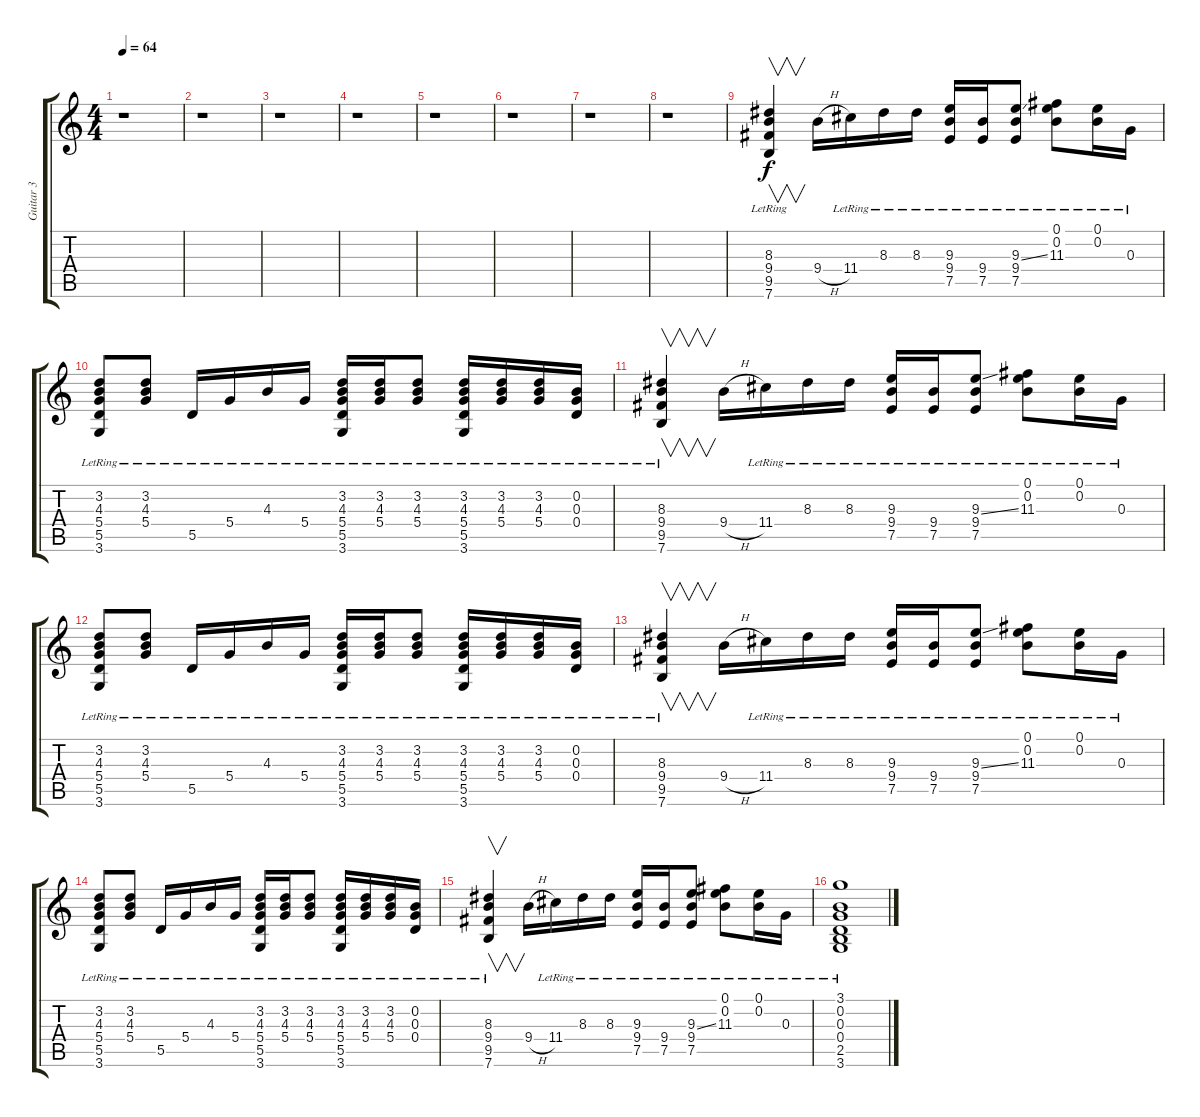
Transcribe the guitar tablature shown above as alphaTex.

\track ("Guitar 3" "Guitar 3") {instrument electricguitarclean}
\staff {score tabs}
\tuning (E4 B3 G3 D3 A2 E2) {hide}
\ts (4 4)
\tempo 64
\clef g2
\ks c
r.1{dy f} |
r.1 |
r.1 |
r.1 |
r.1 |
r.1 |
r.1 |
r.1 |
(8.3{lr} 9.4{lr} 9.5{lr} 7.6{lr}).4{v} 9.4{h}.16 11.4{lr}.16 8.3{lr}.16 8.3{lr}.16 (9.3{lr} 9.4{lr} 7.5{lr}).16 (9.4{lr} 7.5{lr}).16 (9.3{ss} 9.4{lr} 7.5{lr}).8 (0.1{lr} 0.2{lr} 11.3{lr}).8 (0.1{lr} 0.2{lr}).16 0.3{lr}.16 |
(3.2{lr} 4.3{lr} 5.4{lr} 5.5{lr} 3.6{lr}).8 (3.2{lr} 4.3{lr} 5.4{lr}).8 5.5{lr}.16 5.4{lr}.16 4.3{lr}.16 5.4{lr}.16 (3.2{lr} 4.3{lr} 5.4{lr} 5.5{lr} 3.6{lr}).16 (3.2{lr} 4.3{lr} 5.4{lr}).16 (3.2{lr} 4.3{lr} 5.4{lr}).8 (3.2{lr} 4.3{lr} 5.4{lr} 5.5{lr} 3.6{lr}).16 (3.2{lr} 4.3{lr} 5.4{lr}).16 (3.2{lr} 4.3{lr} 5.4{lr}).16 (0.2{lr} 0.3{lr} 0.4{lr}).16 |
(8.3{lr} 9.4{lr} 9.5{lr} 7.6{lr}).4{v} 9.4{h}.16 11.4{lr}.16 8.3{lr}.16 8.3{lr}.16 (9.3{lr} 9.4{lr} 7.5{lr}).16 (9.4{lr} 7.5{lr}).16 (9.3{ss} 9.4{lr} 7.5{lr}).8 (0.1{lr} 0.2{lr} 11.3{lr}).8 (0.1{lr} 0.2{lr}).16 0.3{lr}.16 |
(3.2{lr} 4.3{lr} 5.4{lr} 5.5{lr} 3.6{lr}).8 (3.2{lr} 4.3{lr} 5.4{lr}).8 5.5{lr}.16 5.4{lr}.16 4.3{lr}.16 5.4{lr}.16 (3.2{lr} 4.3{lr} 5.4{lr} 5.5{lr} 3.6{lr}).16 (3.2{lr} 4.3{lr} 5.4{lr}).16 (3.2{lr} 4.3{lr} 5.4{lr}).8 (3.2{lr} 4.3{lr} 5.4{lr} 5.5{lr} 3.6{lr}).16 (3.2{lr} 4.3{lr} 5.4{lr}).16 (3.2{lr} 4.3{lr} 5.4{lr}).16 (0.2{lr} 0.3{lr} 0.4{lr}).16 |
(8.3{lr} 9.4{lr} 9.5{lr} 7.6{lr}).4{v} 9.4{h}.16 11.4{lr}.16 8.3{lr}.16 8.3{lr}.16 (9.3{lr} 9.4{lr} 7.5{lr}).16 (9.4{lr} 7.5{lr}).16 (9.3{ss} 9.4{lr} 7.5{lr}).8 (0.1{lr} 0.2{lr} 11.3{lr}).8 (0.1{lr} 0.2{lr}).16 0.3{lr}.16 |
(3.2{lr} 4.3{lr} 5.4{lr} 5.5{lr} 3.6{lr}).8 (3.2{lr} 4.3{lr} 5.4{lr}).8 5.5{lr}.16 5.4{lr}.16 4.3{lr}.16 5.4{lr}.16 (3.2{lr} 4.3{lr} 5.4{lr} 5.5{lr} 3.6{lr}).16 (3.2{lr} 4.3{lr} 5.4{lr}).16 (3.2{lr} 4.3{lr} 5.4{lr}).8 (3.2{lr} 4.3{lr} 5.4{lr} 5.5{lr} 3.6{lr}).16 (3.2{lr} 4.3{lr} 5.4{lr}).16 (3.2{lr} 4.3{lr} 5.4{lr}).16 (0.2{lr} 0.3{lr} 0.4{lr}).16 |
(8.3{lr} 9.4{lr} 9.5{lr} 7.6{lr}).4{v} 9.4{h}.16 11.4{lr}.16 8.3{lr}.16 8.3{lr}.16 (9.3{lr} 9.4{lr} 7.5{lr}).16 (9.4{lr} 7.5{lr}).16 (9.3{ss} 9.4{lr} 7.5{lr}).8 (0.1{lr} 0.2{lr} 11.3{lr}).8 (0.1{lr} 0.2{lr}).16 0.3{lr}.16 |
(3.1{lr} 0.2{lr} 0.3{lr} 0.4{lr} 2.5{lr} 3.6{lr}).1
